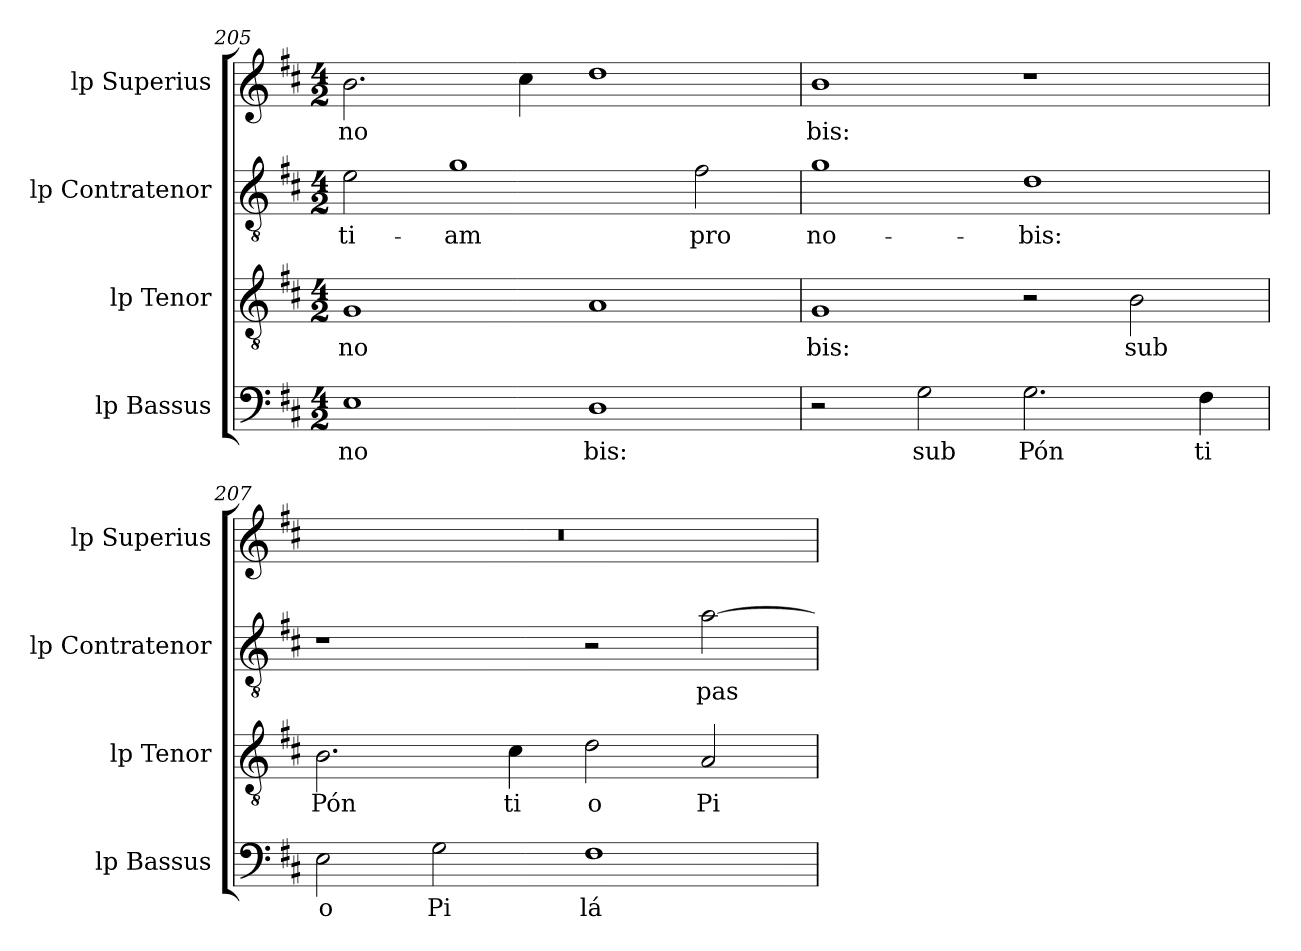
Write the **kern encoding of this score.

**kern	**text	**kern	**text	**kern	**text	**kern	**text
*part4	*part4	*part3	*part3	*part2	*part2	*part1	*part1
*staff4	*staff4	*staff3	*staff3	*staff2	*staff2	*staff1	*staff1
*I"lp Bassus	*	*I"lp Tenor	*	*I"lp Contratenor	*	*I"lp Superius	*
*I'lp Bassus	*	*I'lp Tenor	*	*I'lp Contratenor	*	*I'lp Superius	*
*clefF4	*	*clefGv2	*	*clefGv2	*	*clefG2	*
*k[f#c#]	*	*k[f#c#]	*	*k[f#c#]	*	*k[f#c#]	*
*D:	*	*D:	*	*D:	*	*D:	*
*M4/2	*	*M4/2	*	*M4/2	*	*M4/2	*
=205	=205	=205	=205	=205	=205	=205	=205
!	!LO:LY:b:cj	!	!LO:LY:b:cj	!	!LO:LY:b:cj	!	!LO:LY:b:cj
1E	no	1G	no	2e\	-ti-	2.b\	no
!	!	!	!	!	!LO:LY:b:cj	!	!
.	.	.	.	1g	-am	.	.
.	.	.	.	.	.	4cc#\	.
!	!LO:LY:b:cj	!	!	!	!	!	!
1D	bis:	1A	.	.	.	1dd	.
!	!	!	!	!	!LO:LY:b:cj	!	!
.	.	.	.	2f#\	pro	.	.
=206	=206	=206	=206	=206	=206	=206	=206
!	!	!	!LO:LY:b:cj	!	!LO:LY:b:cj	!	!LO:LY:b:cj
2r	.	1G	bis:	1g	no-	1b	bis:
!	!LO:LY:b:cj	!	!	!	!	!	!
2G\	sub	.	.	.	.	.	.
!	!LO:LY:b:cj	!	!	!	!LO:LY:b:cj	!	!
2.G\	Pón	2r	.	1d	-bis:	1r	.
!	!	!	!LO:LY:b:cj	!	!	!	!
.	.	2B\	sub	.	.	.	.
!	!LO:LY:b:cj	!	!	!	!	!	!
4F#\	ti	.	.	.	.	.	.
=207	=207	=207	=207	=207	=207	=207	=207
!	!LO:LY:b:cj	!	!LO:LY:b:cj	!	!	!	!
2E\	o	2.B\	Pón	1r	.	0r	.
!	!LO:LY:b:cj	!	!	!	!	!	!
2G\	Pi	.	.	.	.	.	.
!	!	!	!LO:LY:b:cj	!	!	!	!
.	.	4c#\	ti	.	.	.	.
!	!LO:LY:b:cj	!	!LO:LY:b:cj	!	!	!	!
1F#	lá	2d\	o	2r	.	.	.
!	!	!	!LO:LY:b:cj	!	!LO:LY:b:cj	!	!
.	.	2A/	Pi	[>2a\	pas-	.	.
=	=	=	=	=	=	=	=
*-	*-	*-	*-	*-	*-	*-	*-
